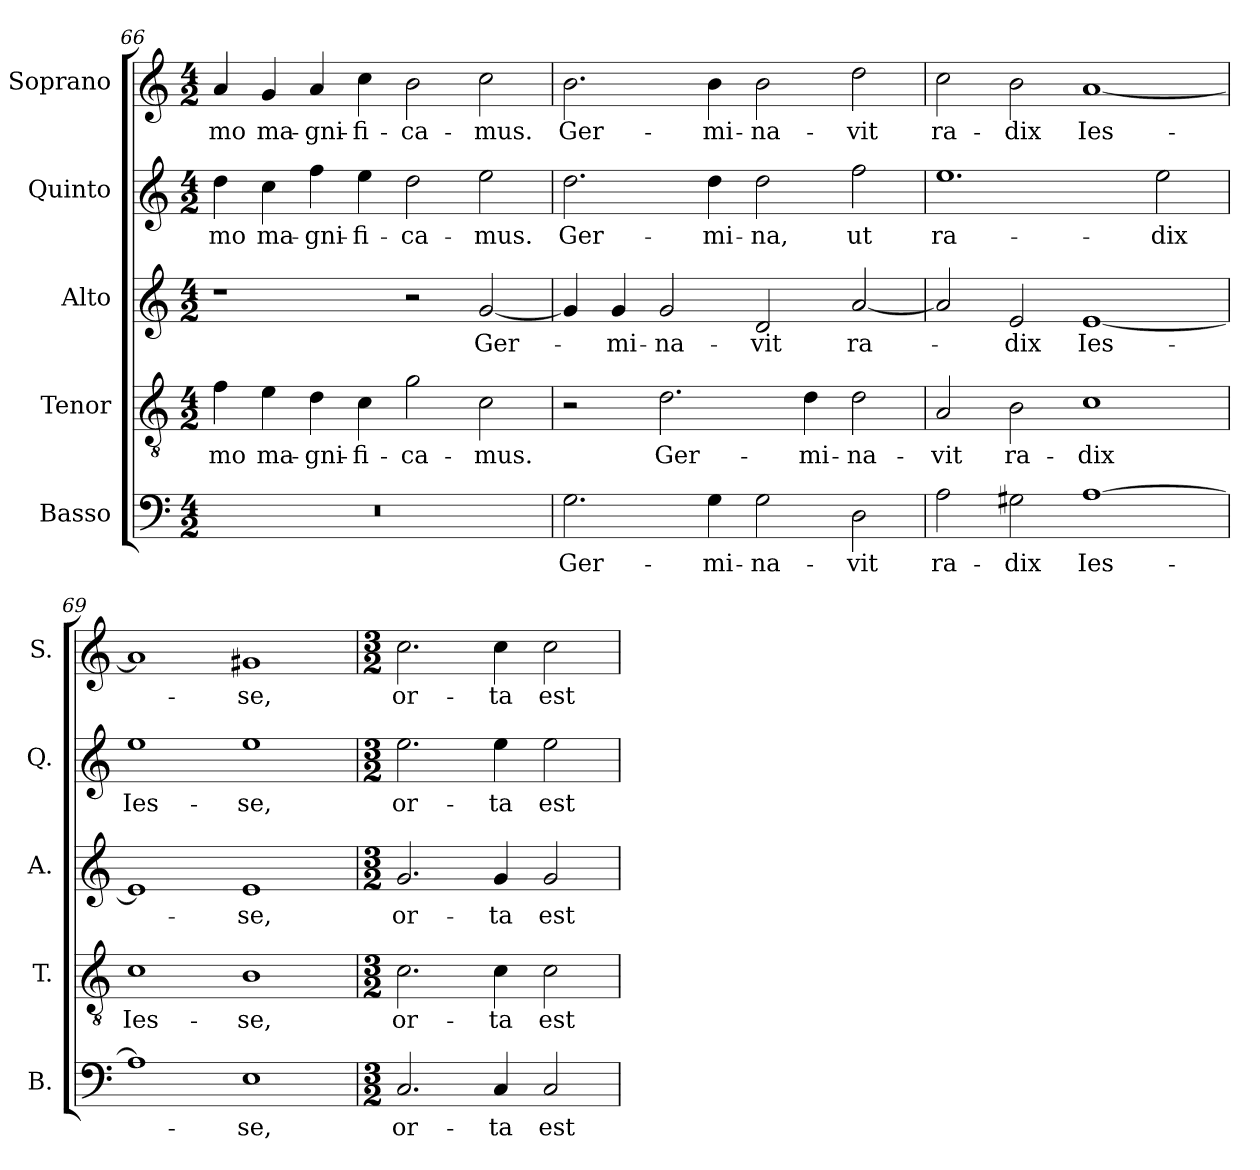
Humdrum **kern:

**kern	**text	**kern	**text	**kern	**text	**kern	**text	**kern	**text
*part5	*part5	*part4	*part4	*part3	*part3	*part2	*part2	*part1	*part1
*staff5	*staff5	*staff4	*staff4	*staff3	*staff3	*staff2	*staff2	*staff1	*staff1
*I"Basso	*	*I"Tenor	*	*I"Alto	*	*I"Quinto	*	*I"Soprano	*
*I'B.	*	*I'T.	*	*I'A.	*	*I'Q.	*	*I'S.	*
*clefF4	*	*clefGv2	*	*clefG2	*	*clefG2	*	*clefG2	*
*	*	*ITrd7c12	*	*	*	*	*	*	*
*k[]	*	*k[]	*	*k[]	*	*k[]	*	*k[]	*
*C:	*	*C:	*	*C:	*	*C:	*	*C:	*
*M4/2	*	*M4/2	*	*M4/2	*	*M4/2	*	*M4/2	*
=66	=66	=66	=66	=66	=66	=66	=66	=66	=66
!LO:N:vis=1	!	!	!	!	!	!	!	!	!
!	!	!	!LO:LY:b:color=#000000	!	!	!	!	!	!
!	!	!	!	!	!	!	!LO:LY:b:color=#000000	!	!
!	!	!	!	!	!	!	!	!	!LO:LY:b:color=#000000
0r	.	4Fi\	-mo	1r	.	4ddi\	-mo	4ai/	-mo
!	!	!	!LO:LY:b:color=#000000	!	!	!	!	!	!
!	!	!	!	!	!	!	!LO:LY:b:color=#000000	!	!
!	!	!	!	!	!	!	!	!	!LO:LY:b:color=#000000
.	.	4Ei\	ma-	.	.	4cci\	ma-	4gi/	ma-
!	!	!	!LO:LY:b:color=#000000	!	!	!	!	!	!
!	!	!	!	!	!	!	!LO:LY:b:color=#000000	!	!
!	!	!	!	!	!	!	!	!	!LO:LY:b:color=#000000
.	.	4Di\	-gni-	.	.	4ffi\	-gni-	4ai/	-gni-
!	!	!	!LO:LY:b:color=#000000	!	!	!	!	!	!
!	!	!	!	!	!	!	!LO:LY:b:color=#000000	!	!
!	!	!	!	!	!	!	!	!	!LO:LY:b:color=#000000
.	.	4Ci\	-fi-	.	.	4eei\	-fi-	4cci\	-fi-
!	!	!	!LO:LY:b:color=#000000	!	!	!	!	!	!
!	!	!	!	!	!	!	!LO:LY:b:color=#000000	!	!
!	!	!	!	!	!	!	!	!	!LO:LY:b:color=#000000
.	.	2Gi\	-ca-	2r	.	2ddi\	-ca-	2bi\	-ca-
!	!	!	!LO:LY:b:color=#000000	!	!	!	!	!	!
!	!	!	!	!	!LO:LY:b:color=#000000	!	!	!	!
!	!	!	!	!	!	!	!LO:LY:b:color=#000000	!	!
!	!	!	!	!	!	!	!	!	!LO:LY:b:color=#000000
.	.	2Ci\	-mus.	[2gi/	Ger-	2eei\	-mus.	2cci\	-mus.
!!LO:PB:g=z
=67	=67	=67	=67	=67	=67	=67	=67	=67	=67
!	!LO:LY:b:color=#000000	!	!	!	!	!	!	!	!
!	!	!	!	!	!	!	!LO:LY:b:color=#000000	!	!
!	!	!	!	!	!	!	!	!	!LO:LY:b:color=#000000
2.Gi\	Ger-	2r	.	4gi/]	.	2.ddi\	Ger-	2.bi\	Ger-
!	!	!	!	!	!LO:LY:b:color=#000000	!	!	!	!
.	.	.	.	4gi/	-mi-	.	.	.	.
!	!	!	!LO:LY:b:color=#000000	!	!	!	!	!	!
!	!	!	!	!	!LO:LY:b:color=#000000	!	!	!	!
.	.	2.Di\	Ger-	2gi/	-na-	.	.	.	.
!	!LO:LY:b:color=#000000	!	!	!	!	!	!	!	!
!	!	!	!	!	!	!	!LO:LY:b:color=#000000	!	!
!	!	!	!	!	!	!	!	!	!LO:LY:b:color=#000000
4Gi\	-mi-	.	.	.	.	4ddi\	-mi-	4bi\	-mi-
!	!LO:LY:b:color=#000000	!	!	!	!	!	!	!	!
!	!	!	!	!	!LO:LY:b:color=#000000	!	!	!	!
!	!	!	!	!	!	!	!LO:LY:b:color=#000000	!	!
!	!	!	!	!	!	!	!	!	!LO:LY:b:color=#000000
2Gi\	-na-	.	.	2di/	-vit	2ddi\	-na,	2bi\	-na-
!	!	!	!LO:LY:b:color=#000000	!	!	!	!	!	!
.	.	4Di\	-mi-	.	.	.	.	.	.
!	!LO:LY:b:color=#000000	!	!	!	!	!	!	!	!
!	!	!	!LO:LY:b:color=#000000	!	!	!	!	!	!
!	!	!	!	!	!LO:LY:b:color=#000000	!	!	!	!
!	!	!	!	!	!	!	!LO:LY:b:color=#000000	!	!
!	!	!	!	!	!	!	!	!	!LO:LY:b:color=#000000
2Di\	-vit	2Di\	-na-	[2ai/	ra-	2ffi\	ut	2ddi\	-vit
=68	=68	=68	=68	=68	=68	=68	=68	=68	=68
!	!LO:LY:b:color=#000000	!	!	!	!	!	!	!	!
!	!	!	!LO:LY:b:color=#000000	!	!	!	!	!	!
!	!	!	!	!	!	!	!LO:LY:b:color=#000000	!	!
!	!	!	!	!	!	!	!	!	!LO:LY:b:color=#000000
2Ai\	ra-	2AAi/	-vit	2ai/]	.	1.eei	ra-	2cci\	ra-
!	!LO:LY:b:color=#000000	!	!	!	!	!	!	!	!
!	!	!	!LO:LY:b:color=#000000	!	!	!	!	!	!
!	!	!	!	!	!LO:LY:b:color=#000000	!	!	!	!
!	!	!	!	!	!	!	!	!	!LO:LY:b:color=#000000
2G#Xi\	-dix	2BBi\	ra-	2ei/	-dix	.	.	2bi\	-dix
!	!LO:LY:b:color=#000000	!	!	!	!	!	!	!	!
!	!	!	!LO:LY:b:color=#000000	!	!	!	!	!	!
!	!	!	!	!	!LO:LY:b:color=#000000	!	!	!	!
!	!	!	!	!	!	!	!	!	!LO:LY:b:color=#000000
[1Ai	Ies-	1Ci	-dix	[1ei	Ies-	.	.	[1ai	Ies-
!	!	!	!	!	!	!	!LO:LY:b:color=#000000	!	!
.	.	.	.	.	.	2eei\	-dix	.	.
=69	=69	=69	=69	=69	=69	=69	=69	=69	=69
!	!	!	!LO:LY:b:color=#000000	!	!	!	!	!	!
!	!	!	!	!	!	!	!LO:LY:b:color=#000000	!	!
1Ai]	.	1Ci	Ies-	1ei]	.	1eei	Ies-	1ai]	.
!	!LO:LY:b:color=#000000	!	!	!	!	!	!	!	!
!	!	!	!LO:LY:b:color=#000000	!	!	!	!	!	!
!	!	!	!	!	!LO:LY:b:color=#000000	!	!	!	!
!	!	!	!	!	!	!	!LO:LY:b:color=#000000	!	!
!	!	!	!	!	!	!	!	!	!LO:LY:b:color=#000000
1Ei	-se,	1BBi	-se,	1ei	-se,	1eei	-se,	1g#Xi	-se,
=70	=70	=70	=70	=70	=70	=70	=70	=70	=70
*M3/2	*	*M3/2	*	*M3/2	*	*M3/2	*	*M3/2	*
!	!LO:LY:b:color=#000000	!	!	!	!	!	!	!	!
!	!	!	!LO:LY:b:color=#000000	!	!	!	!	!	!
!	!	!	!	!	!LO:LY:b:color=#000000	!	!	!	!
!	!	!	!	!	!	!	!LO:LY:b:color=#000000	!	!
!	!	!	!	!	!	!	!	!	!LO:LY:b:color=#000000
2.Ci/	or-	2.Ci\	or-	2.gi/	or-	2.eei\	or-	2.cci\	or-
!	!LO:LY:b:color=#000000	!	!	!	!	!	!	!	!
!	!	!	!LO:LY:b:color=#000000	!	!	!	!	!	!
!	!	!	!	!	!LO:LY:b:color=#000000	!	!	!	!
!	!	!	!	!	!	!	!LO:LY:b:color=#000000	!	!
!	!	!	!	!	!	!	!	!	!LO:LY:b:color=#000000
4Ci/	-ta	4Ci\	-ta	4gi/	-ta	4eei\	-ta	4cci\	-ta
!	!LO:LY:b:color=#000000	!	!	!	!	!	!	!	!
!	!	!	!LO:LY:b:color=#000000	!	!	!	!	!	!
!	!	!	!	!	!LO:LY:b:color=#000000	!	!	!	!
!	!	!	!	!	!	!	!LO:LY:b:color=#000000	!	!
!	!	!	!	!	!	!	!	!	!LO:LY:b:color=#000000
2Ci/	est	2Ci\	est	2gi/	est	2eei\	est	2cci\	est
=	=	=	=	=	=	=	=	=	=
*-	*-	*-	*-	*-	*-	*-	*-	*-	*-
